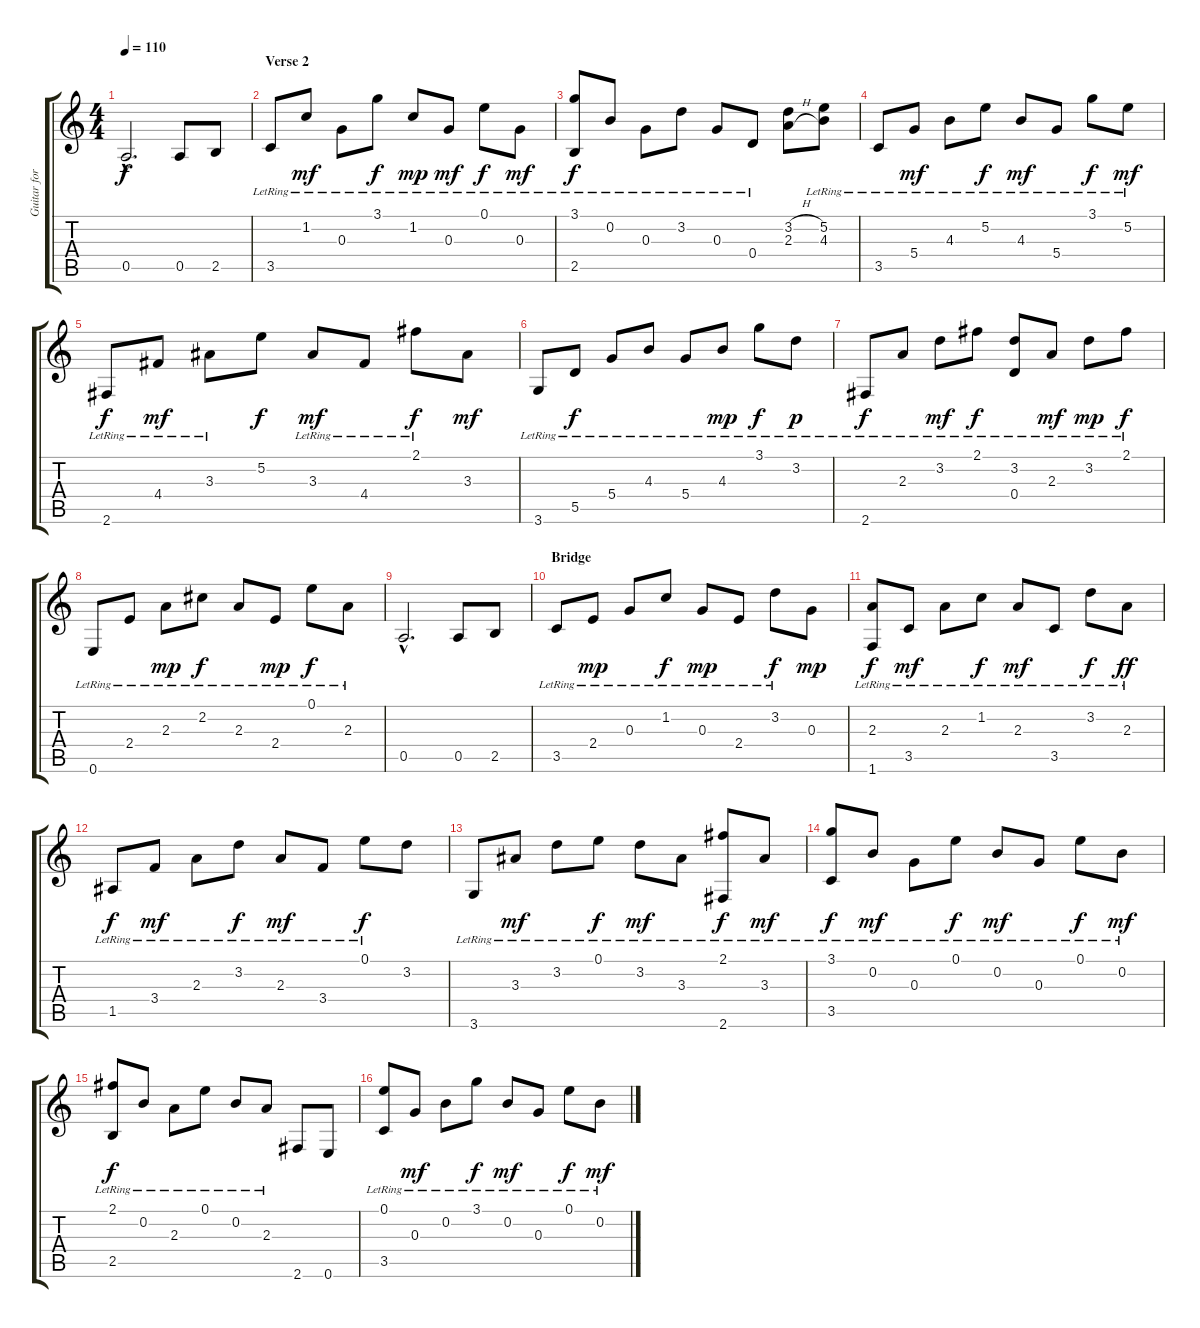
\track ("Guitar for sound" "Guitar for") {instrument acousticguitarnylon}
\staff {score tabs}
\tuning (E4 B3 G3 D3 A2 E2) {hide}
\ts (4 4)
\tempo 110
\clef g2
\ks c
0.5{hac}.2{d dy f} 0.5.8 2.5.8 |
\section ("" "Verse 2")
3.5{lr}.8 1.2{lr}.8{dy mf} 0.3{lr}.8 3.1{lr}.8{dy f} 1.2{lr}.8{dy mp} 0.3{lr}.8{dy mf} 0.1{lr}.8{dy f} 0.3{lr}.8{dy mf} |
(3.1{lr} 2.5{lr}).8{dy f} 0.2{lr}.8 0.3{lr}.8 3.2{lr}.8 0.3{lr}.8 0.4{lr}.8 (3.2{h} 2.3{h}).8 (5.2{lr} 4.3{lr}).8 |
3.5{lr}.8 5.4{lr}.8{dy mf} 4.3{lr}.8 5.2{lr}.8{dy f} 4.3{lr}.8{dy mf} 5.4{lr}.8 3.1{lr}.8{dy f} 5.2{lr}.8{dy mf} |
2.6{lr}.8{dy f} 4.4{lr}.8{dy mf} 3.3{lr}.8 5.2.8{dy f} 3.3{lr}.8{dy mf} 4.4{lr}.8 2.1{lr}.8{dy f} 3.3.8{dy mf} |
3.6{lr}.8{volume 9} 5.5{lr}.8{dy f} 5.4{lr}.8 4.3{lr}.8 5.4{lr}.8 4.3{lr}.8{dy mp} 3.1{lr}.8{dy f} 3.2{lr}.8{dy p} |
2.6{lr}.8{dy f} 2.3{lr}.8 3.2{lr}.8{dy mf} 2.1{lr}.8{dy f} (3.2{lr} 0.4{lr}).8 2.3{lr}.8{dy mf} 3.2{lr}.8{dy mp} 2.1{lr}.8{dy f} |
0.6{lr}.8 2.4{lr}.8 2.3{lr}.8{dy mp} 2.2{lr}.8{dy f} 2.3{lr}.8 2.4{lr}.8{dy mp} 0.1{lr}.8{dy f} 2.3{lr}.8 |
0.5{hac}.2{d} 0.5.8 2.5.8 |
\section ("" "Bridge")
3.5{lr}.8 2.4{lr}.8{dy mp} 0.3{lr}.8 1.2{lr}.8{dy f} 0.3{lr}.8{dy mp} 2.4{lr}.8 3.2{lr}.8{dy f} 0.3.8{dy mp} |
(2.3{lr} 1.6{lr}).8{dy f} 3.5{lr}.8{dy mf} 2.3{lr}.8 1.2{lr}.8{dy f} 2.3{lr}.8{dy mf} 3.5{lr}.8 3.2{lr}.8{dy f} 2.3{lr}.8{dy ff} |
1.5{lr}.8{dy f} 3.4{lr}.8{dy mf} 2.3{lr}.8 3.2{lr}.8{dy f} 2.3{lr}.8{dy mf} 3.4{lr}.8 0.1{lr}.8{dy f} 3.2.8 |
3.6{lr}.8{volume 10} 3.3{lr}.8{dy mf} 3.2{lr}.8 0.1{lr}.8{dy f} 3.2{lr}.8{dy mf} 3.3{lr}.8 (2.1{lr} 2.6{lr}).8{dy f} 3.3{lr}.8{dy mf} |
(3.1{lr} 3.5{lr}).8{dy f} 0.2{lr}.8{dy mf} 0.3{lr}.8 0.1{lr}.8{dy f} 0.2{lr}.8{dy mf} 0.3{lr}.8 0.1{lr}.8{dy f} 0.2{lr}.8{dy mf} |
(2.1{lr} 2.5{lr}).8{dy f} 0.2{lr}.8 2.3{lr}.8 0.1{lr}.8 0.2{lr}.8 2.3{lr}.8 2.6.8 0.6.8 |
(0.1{lr} 3.5{lr}).8 0.3{lr}.8{dy mf} 0.2{lr}.8 3.1{lr}.8{dy f} 0.2{lr}.8{dy mf} 0.3{lr}.8 0.1{lr}.8{dy f} 0.2{lr}.8{dy mf}
